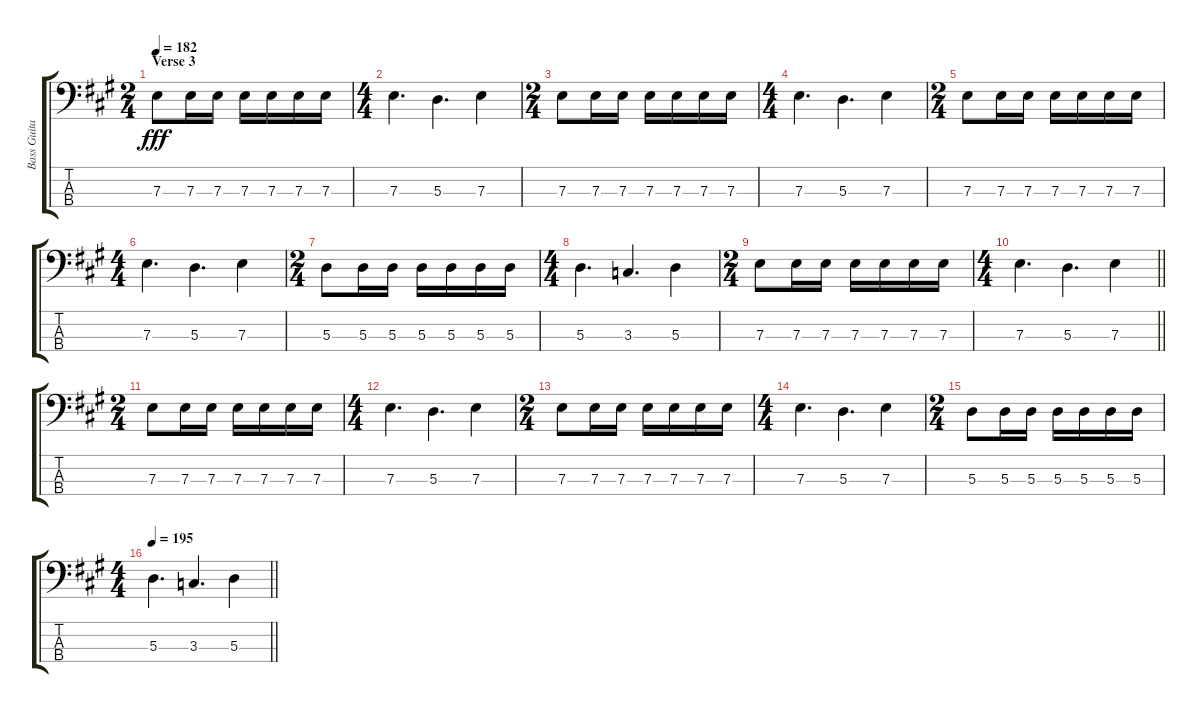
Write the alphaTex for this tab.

\track ("Bass Guitar " "Bass Guita") {instrument electricbasspick}
\staff {score tabs}
\tuning (G2 D2 A1 E1) {hide}
\ts (2 4)
\section ("" "Verse 3")
\tempo 182
\clef f4
\ks a
7.3.8{dy fff} 7.3.16 7.3.16 7.3.16 7.3.16 7.3.16 7.3.16 |
\ts (4 4)
7.3.4{d} 5.3.4{d} 7.3.4 |
\ts (2 4)
7.3.8 7.3.16 7.3.16 7.3.16 7.3.16 7.3.16 7.3.16 |
\ts (4 4)
7.3.4{d} 5.3.4{d} 7.3.4 |
\ts (2 4)
7.3.8 7.3.16 7.3.16 7.3.16 7.3.16 7.3.16 7.3.16 |
\ts (4 4)
7.3.4{d} 5.3.4{d} 7.3.4 |
\ts (2 4)
5.3.8 5.3.16 5.3.16 5.3.16 5.3.16 5.3.16 5.3.16 |
\ts (4 4)
5.3.4{d} 3.3.4{d} 5.3.4 |
\ts (2 4)
7.3.8 7.3.16 7.3.16 7.3.16 7.3.16 7.3.16 7.3.16 |
\ts (4 4)
\barLineRight lightlight
7.3.4{d} 5.3.4{d} 7.3.4 |
\ts (2 4)
7.3.8 7.3.16 7.3.16 7.3.16 7.3.16 7.3.16 7.3.16 |
\ts (4 4)
7.3.4{d} 5.3.4{d} 7.3.4 |
\ts (2 4)
7.3.8 7.3.16 7.3.16 7.3.16 7.3.16 7.3.16 7.3.16 |
\ts (4 4)
7.3.4{d} 5.3.4{d} 7.3.4 |
\ts (2 4)
5.3.8 5.3.16 5.3.16 5.3.16 5.3.16 5.3.16 5.3.16 |
\ts (4 4)
\tempo 195
\barLineRight lightlight
5.3.4{d} 3.3.4{d} 5.3.4
